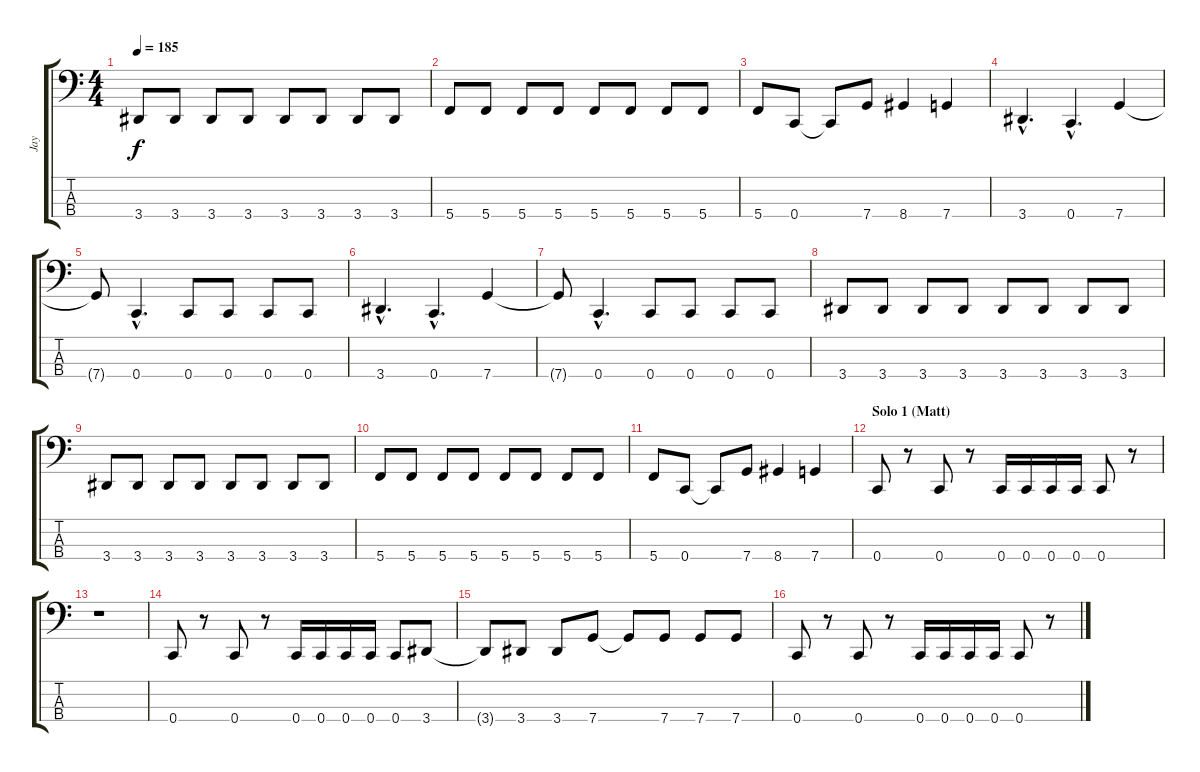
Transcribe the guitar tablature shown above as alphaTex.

\track ("Jay" "Jay") {instrument electricbasspick}
\staff {score tabs}
\tuning (F2 C2 G1 C1) {hide}
\ts (4 4)
\tempo 185
\clef f4
\ks c
3.4.8{dy f} 3.4.8 3.4.8 3.4.8 3.4.8 3.4.8 3.4.8 3.4.8 |
5.4.8 5.4.8 5.4.8 5.4.8 5.4.8 5.4.8 5.4.8 5.4.8 |
5.4.8 0.4.8 0.4{t}.8 7.4.8 8.4.4 7.4.4 |
3.4{hac}.4{d} 0.4{hac}.4{d} 7.4.4 |
7.4{t}.8 0.4{hac}.4{d} 0.4.8 0.4.8 0.4.8 0.4.8 |
3.4{hac}.4{d} 0.4{hac}.4{d} 7.4.4 |
7.4{t}.8 0.4{hac}.4{d} 0.4.8 0.4.8 0.4.8 0.4.8 |
3.4.8 3.4.8 3.4.8 3.4.8 3.4.8 3.4.8 3.4.8 3.4.8 |
3.4.8 3.4.8 3.4.8 3.4.8 3.4.8 3.4.8 3.4.8 3.4.8 |
5.4.8 5.4.8 5.4.8 5.4.8 5.4.8 5.4.8 5.4.8 5.4.8 |
5.4.8 0.4.8 0.4{t}.8 7.4.8 8.4.4 7.4.4 |
\section ("" "Solo 1 (Matt)")
0.4.8 r.8 0.4.8 r.8 0.4.16 0.4.16 0.4.16 0.4.16 0.4.8 r.8 |
r.1 |
0.4.8 r.8 0.4.8 r.8 0.4.16 0.4.16 0.4.16 0.4.16 0.4.8 3.4.8 |
3.4{t}.8 3.4.8 3.4.8 7.4.8 7.4{t}.8 7.4.8 7.4.8 7.4.8 |
0.4.8 r.8 0.4.8 r.8 0.4.16 0.4.16 0.4.16 0.4.16 0.4.8 r.8
